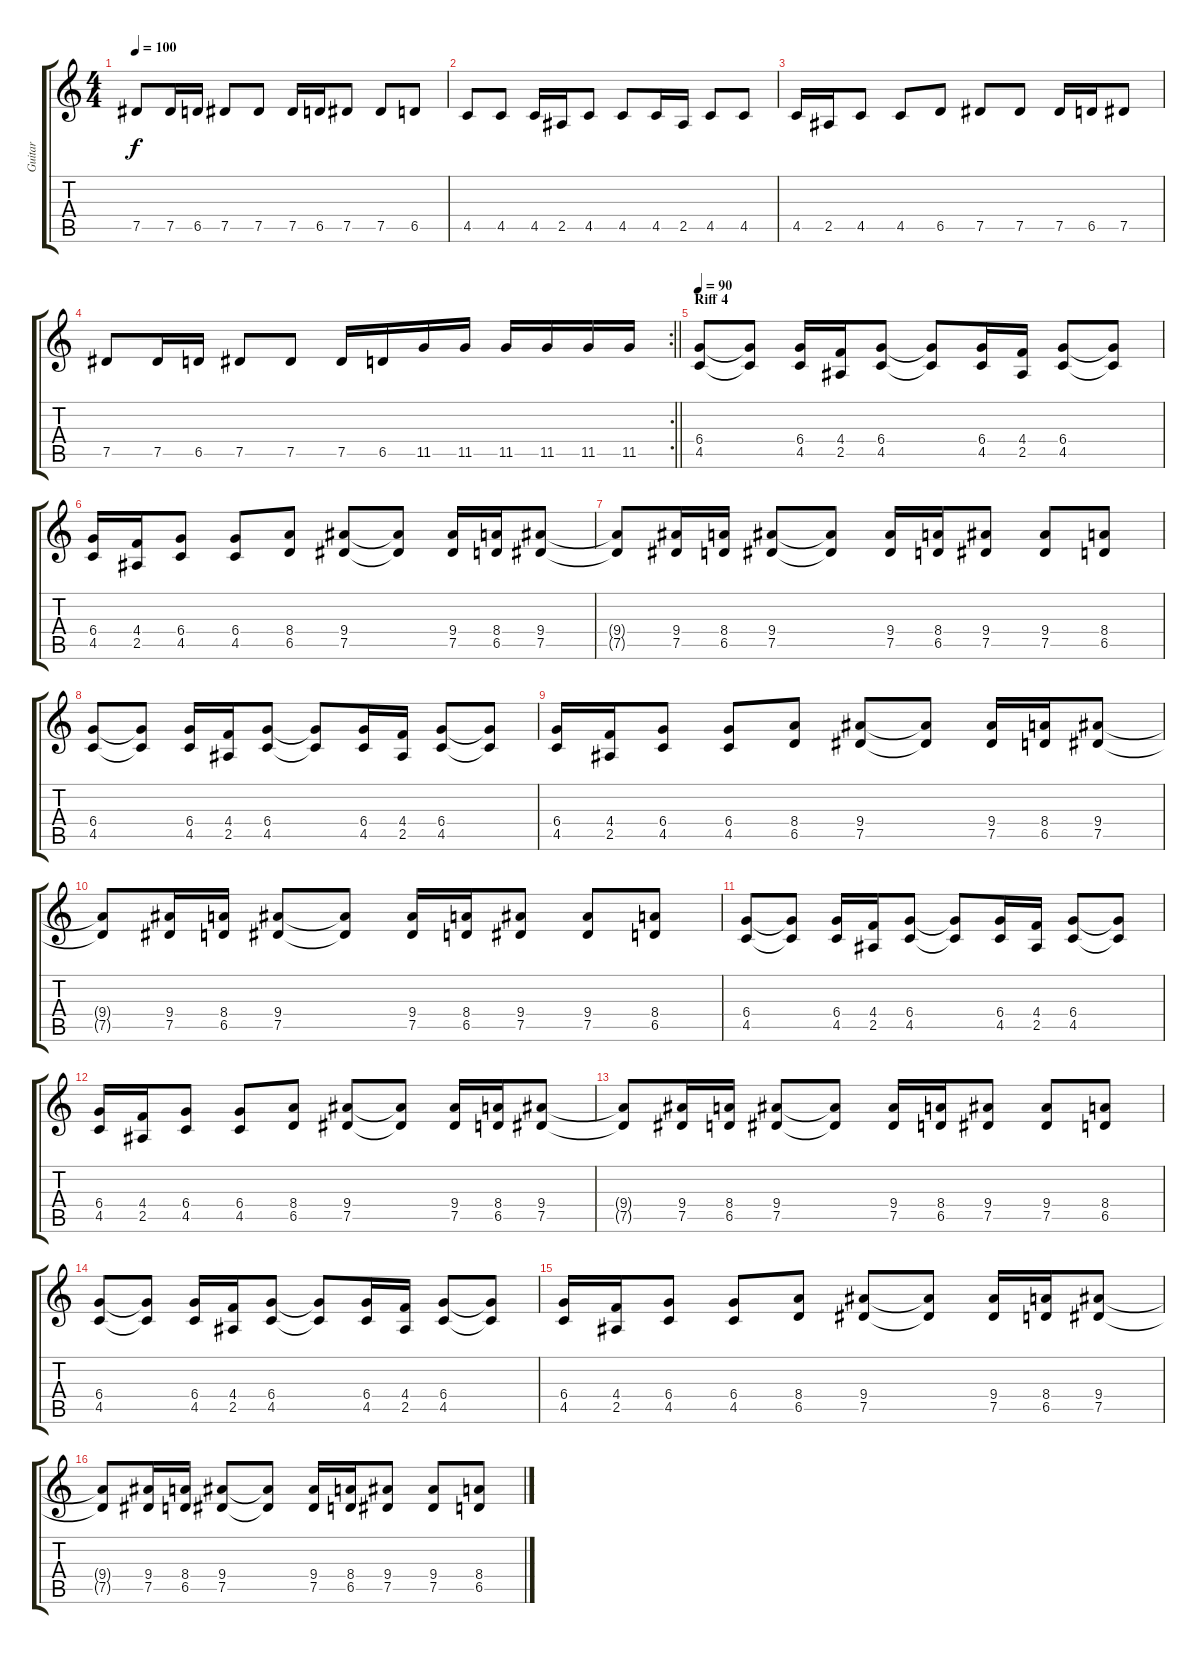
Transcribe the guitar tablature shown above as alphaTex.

\track ("Guitar" "Guitar") {instrument distortionguitar}
\staff {score tabs}
\tuning (Eb4 Bb3 Gb3 Db3 Ab2 Eb2) {hide}
\ts (4 4)
\tempo 100
\clef g2
\ks c
7.5.8{dy f} 7.5.16 6.5.16 7.5.8 7.5.8 7.5.16 6.5.16 7.5.8 7.5.8 6.5.8 |
4.5.8 4.5.8 4.5.16 2.5.16 4.5.8 4.5.8 4.5.16 2.5.16 4.5.8 4.5.8 |
4.5.16 2.5.16 4.5.8 4.5.8 6.5.8 7.5.8 7.5.8 7.5.16 6.5.16 7.5.8 |
\rc 2
\barLineRight lightlight
7.5.8 7.5.16 6.5.16 7.5.8 7.5.8 7.5.16 6.5.16 11.5.16 11.5.16 11.5.16 11.5.16 11.5.16 11.5.16 |
\section ("" "Riff 4")
\tempo 90
(6.4 4.5).8 (6.4{t} 4.5{t}).8 (6.4 4.5).16 (4.4 2.5).16 (6.4 4.5).8 (6.4{t} 4.5{t}).8 (6.4 4.5).16 (4.4 2.5).16 (6.4 4.5).8 (6.4{t} 4.5{t}).8 |
(6.4 4.5).16 (4.4 2.5).16 (6.4 4.5).8 (6.4 4.5).8 (8.4 6.5).8 (9.4 7.5).8 (9.4{t} 7.5{t}).8 (9.4 7.5).16 (8.4 6.5).16 (9.4 7.5).8 |
(9.4{t} 7.5{t}).8 (9.4 7.5).16 (8.4 6.5).16 (9.4 7.5).8 (9.4{t} 7.5{t}).8 (9.4 7.5).16 (8.4 6.5).16 (9.4 7.5).8 (9.4 7.5).8 (8.4 6.5).8 |
(6.4 4.5).8 (6.4{t} 4.5{t}).8 (6.4 4.5).16 (4.4 2.5).16 (6.4 4.5).8 (6.4{t} 4.5{t}).8 (6.4 4.5).16 (4.4 2.5).16 (6.4 4.5).8 (6.4{t} 4.5{t}).8 |
(6.4 4.5).16 (4.4 2.5).16 (6.4 4.5).8 (6.4 4.5).8 (8.4 6.5).8 (9.4 7.5).8 (9.4{t} 7.5{t}).8 (9.4 7.5).16 (8.4 6.5).16 (9.4 7.5).8 |
(9.4{t} 7.5{t}).8 (9.4 7.5).16 (8.4 6.5).16 (9.4 7.5).8 (9.4{t} 7.5{t}).8 (9.4 7.5).16 (8.4 6.5).16 (9.4 7.5).8 (9.4 7.5).8 (8.4 6.5).8 |
(6.4 4.5).8 (6.4{t} 4.5{t}).8 (6.4 4.5).16 (4.4 2.5).16 (6.4 4.5).8 (6.4{t} 4.5{t}).8 (6.4 4.5).16 (4.4 2.5).16 (6.4 4.5).8 (6.4{t} 4.5{t}).8 |
(6.4 4.5).16 (4.4 2.5).16 (6.4 4.5).8 (6.4 4.5).8 (8.4 6.5).8 (9.4 7.5).8 (9.4{t} 7.5{t}).8 (9.4 7.5).16 (8.4 6.5).16 (9.4 7.5).8 |
(9.4{t} 7.5{t}).8 (9.4 7.5).16 (8.4 6.5).16 (9.4 7.5).8 (9.4{t} 7.5{t}).8 (9.4 7.5).16 (8.4 6.5).16 (9.4 7.5).8 (9.4 7.5).8 (8.4 6.5).8 |
(6.4 4.5).8 (6.4{t} 4.5{t}).8 (6.4 4.5).16 (4.4 2.5).16 (6.4 4.5).8 (6.4{t} 4.5{t}).8 (6.4 4.5).16 (4.4 2.5).16 (6.4 4.5).8 (6.4{t} 4.5{t}).8 |
(6.4 4.5).16 (4.4 2.5).16 (6.4 4.5).8 (6.4 4.5).8 (8.4 6.5).8 (9.4 7.5).8 (9.4{t} 7.5{t}).8 (9.4 7.5).16 (8.4 6.5).16 (9.4 7.5).8 |
(9.4{t} 7.5{t}).8 (9.4 7.5).16 (8.4 6.5).16 (9.4 7.5).8 (9.4{t} 7.5{t}).8 (9.4 7.5).16 (8.4 6.5).16 (9.4 7.5).8 (9.4 7.5).8 (8.4 6.5).8
